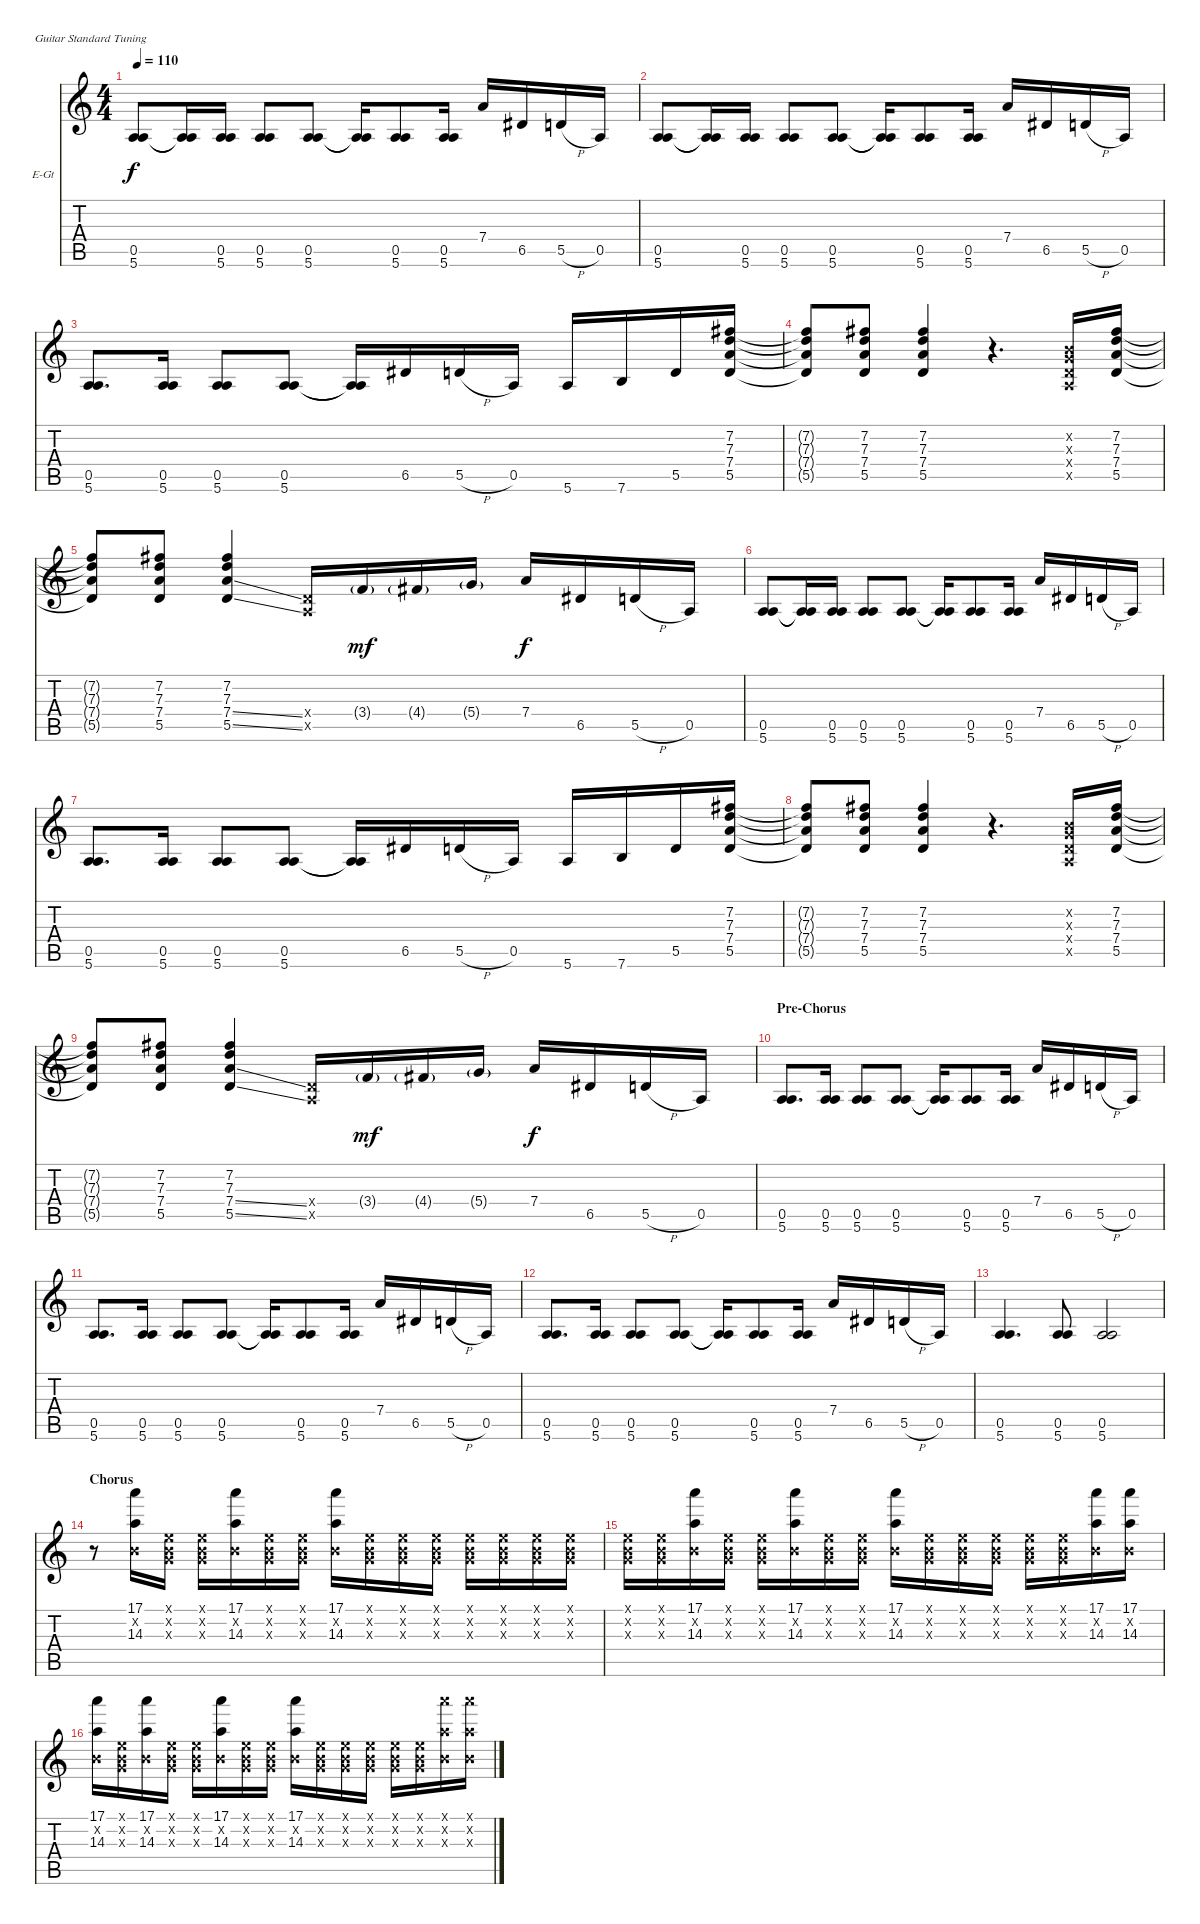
\defaultSystemsLayout 4
\bracketExtendMode nobrackets
\firstSystemTrackNameOrientation horizontal
\otherSystemsTrackNameOrientation horizontal
\track ("Mike McCready (Drive)" "E-Gt") {instrument overdrivenguitar}
\staff {score tabs}
\tuning (E4 B3 G3 D3 A2 E2)
\ts (4 4)
\tempo 110
\clef g2
\ks c
(0.5 5.6).8{dy f} (0.5{t} 5.6{t}).16 (0.5 5.6).16 (0.5 5.6).8 (0.5 5.6).8 (0.5{t} 5.6{t}).16 (0.5 5.6).8 (0.5 5.6).16 7.4.16 6.5.16 5.5{h}.16 0.5.16 |
(0.5 5.6).8 (0.5{t} 5.6{t}).16 (0.5 5.6).16 (0.5 5.6).8 (0.5 5.6).8 (0.5{t} 5.6{t}).16 (0.5 5.6).8 (0.5 5.6).16 7.4.16 6.5.16 5.5{h}.16 0.5.16 |
(0.5 5.6).8{d} (0.5 5.6).16 (0.5 5.6).8 (0.5 5.6).8 (0.5{t} 5.6{t}).16 6.5.16 5.5{h}.16 0.5.16 5.6.16 7.6.16 5.5.16 (7.2 7.3 7.4 5.5).16 |
(7.2{t} 7.3{t} 7.4{t} 5.5{t}).8 (7.2 7.3 7.4 5.5).8 (7.2 7.3 7.4 5.5).4 r.4{d} (0.2{x} 0.3{x} 0.4{x} 0.5{x}).16 (7.2 7.3 7.4 5.5).16 |
(7.2{t} 7.3{t} 7.4{t} 5.5{t}).8 (7.2 7.3 7.4 5.5).8 (7.2 7.3 7.4{ss} 5.5{ss}).4 (0.4{x} 0.5{x}).16 3.4{g}.16{dy mf} 4.4{g}.16 5.4{g}.16 7.4.16{dy f} 6.5.16 5.5{h}.16 0.5.16 |
(0.5 5.6).8 (0.5{t} 5.6{t}).16 (0.5 5.6).16 (0.5 5.6).8 (0.5 5.6).8 (0.5{t} 5.6{t}).16 (0.5 5.6).8 (0.5 5.6).16 7.4.16 6.5.16 5.5{h}.16 0.5.16 |
(0.5 5.6).8{d} (0.5 5.6).16 (0.5 5.6).8 (0.5 5.6).8 (0.5{t} 5.6{t}).16 6.5.16 5.5{h}.16 0.5.16 5.6.16 7.6.16 5.5.16 (7.2 7.3 7.4 5.5).16 |
(7.2{t} 7.3{t} 7.4{t} 5.5{t}).8 (7.2 7.3 7.4 5.5).8 (7.2 7.3 7.4 5.5).4 r.4{d} (0.2{x} 0.3{x} 0.4{x} 0.5{x}).16 (7.2 7.3 7.4 5.5).16 |
(7.2{t} 7.3{t} 7.4{t} 5.5{t}).8 (7.2 7.3 7.4 5.5).8 (7.2 7.3 7.4{ss} 5.5{ss}).4 (0.4{x} 0.5{x}).16 3.4{g}.16{dy mf} 4.4{g}.16 5.4{g}.16 7.4.16{dy f} 6.5.16 5.5{h}.16 0.5.16 |
\section ("" "Pre-Chorus")
(0.5 5.6).8{d} (0.5 5.6).16 (0.5 5.6).8 (0.5 5.6).8 (0.5{t} 5.6{t}).16 (0.5 5.6).8 (0.5 5.6).16 7.4.16 6.5.16 5.5{h}.16 0.5.16 |
(0.5 5.6).8{d} (0.5 5.6).16 (0.5 5.6).8 (0.5 5.6).8 (0.5{t} 5.6{t}).16 (0.5 5.6).8 (0.5 5.6).16 7.4.16 6.5.16 5.5{h}.16 0.5.16 |
(0.5 5.6).8{d} (0.5 5.6).16 (0.5 5.6).8 (0.5 5.6).8 (0.5{t} 5.6{t}).16 (0.5 5.6).8 (0.5 5.6).16 7.4.16 6.5.16 5.5{h}.16 0.5.16 |
(0.5 5.6).4{d} (0.5 5.6).8 (0.5 5.6).2 |
\section ("" "Chorus")
r.8 (17.1 0.2{x} 14.3).16 (0.1{x} 0.2{x} 0.3{x}).16 (0.1{x} 0.2{x} 0.3{x}).16 (17.1 0.2{x} 14.3).16 (0.1{x} 0.2{x} 0.3{x}).16 (0.1{x} 0.2{x} 0.3{x}).16 (17.1 0.2{x} 14.3).16 (0.1{x} 0.2{x} 0.3{x}).16 (0.1{x} 0.2{x} 0.3{x}).16 (0.1{x} 0.2{x} 0.3{x}).16 (0.1{x} 0.2{x} 0.3{x}).16 (0.1{x} 0.2{x} 0.3{x}).16 (0.1{x} 0.2{x} 0.3{x}).16 (0.1{x} 0.2{x} 0.3{x}).16 |
(0.1{x} 0.2{x} 0.3{x}).16 (0.1{x} 0.2{x} 0.3{x}).16 (17.1 0.2{x} 14.3).16 (0.1{x} 0.2{x} 0.3{x}).16 (0.1{x} 0.2{x} 0.3{x}).16 (17.1 0.2{x} 14.3).16 (0.1{x} 0.2{x} 0.3{x}).16 (0.1{x} 0.2{x} 0.3{x}).16 (17.1 0.2{x} 14.3).16 (0.1{x} 0.2{x} 0.3{x}).16 (0.1{x} 0.2{x} 0.3{x}).16 (0.1{x} 0.2{x} 0.3{x}).16 (0.1{x} 0.2{x} 0.3{x}).16 (0.1{x} 0.2{x} 0.3{x}).16 (17.1 0.2{x} 14.3).16 (17.1 0.2{x} 14.3).16 |
(17.1 0.2{x} 14.3).16 (0.1{x} 0.2{x} 0.3{x}).16 (17.1 0.2{x} 14.3).16 (0.1{x} 0.2{x} 0.3{x}).16 (0.1{x} 0.2{x} 0.3{x}).16 (17.1 0.2{x} 14.3).16 (0.1{x} 0.2{x} 0.3{x}).16 (0.1{x} 0.2{x} 0.3{x}).16 (17.1 0.2{x} 14.3).16 (0.1{x} 0.2{x} 0.3{x}).16 (0.1{x} 0.2{x} 0.3{x}).16 (0.1{x} 0.2{x} 0.3{x}).16 (0.1{x} 0.2{x} 0.3{x}).16 (0.1{x} 0.2{x} 0.3{x}).16 (17.1{x} 0.2{x} 14.3{x}).16 (17.1{x} 0.2{x} 14.3{x}).16
